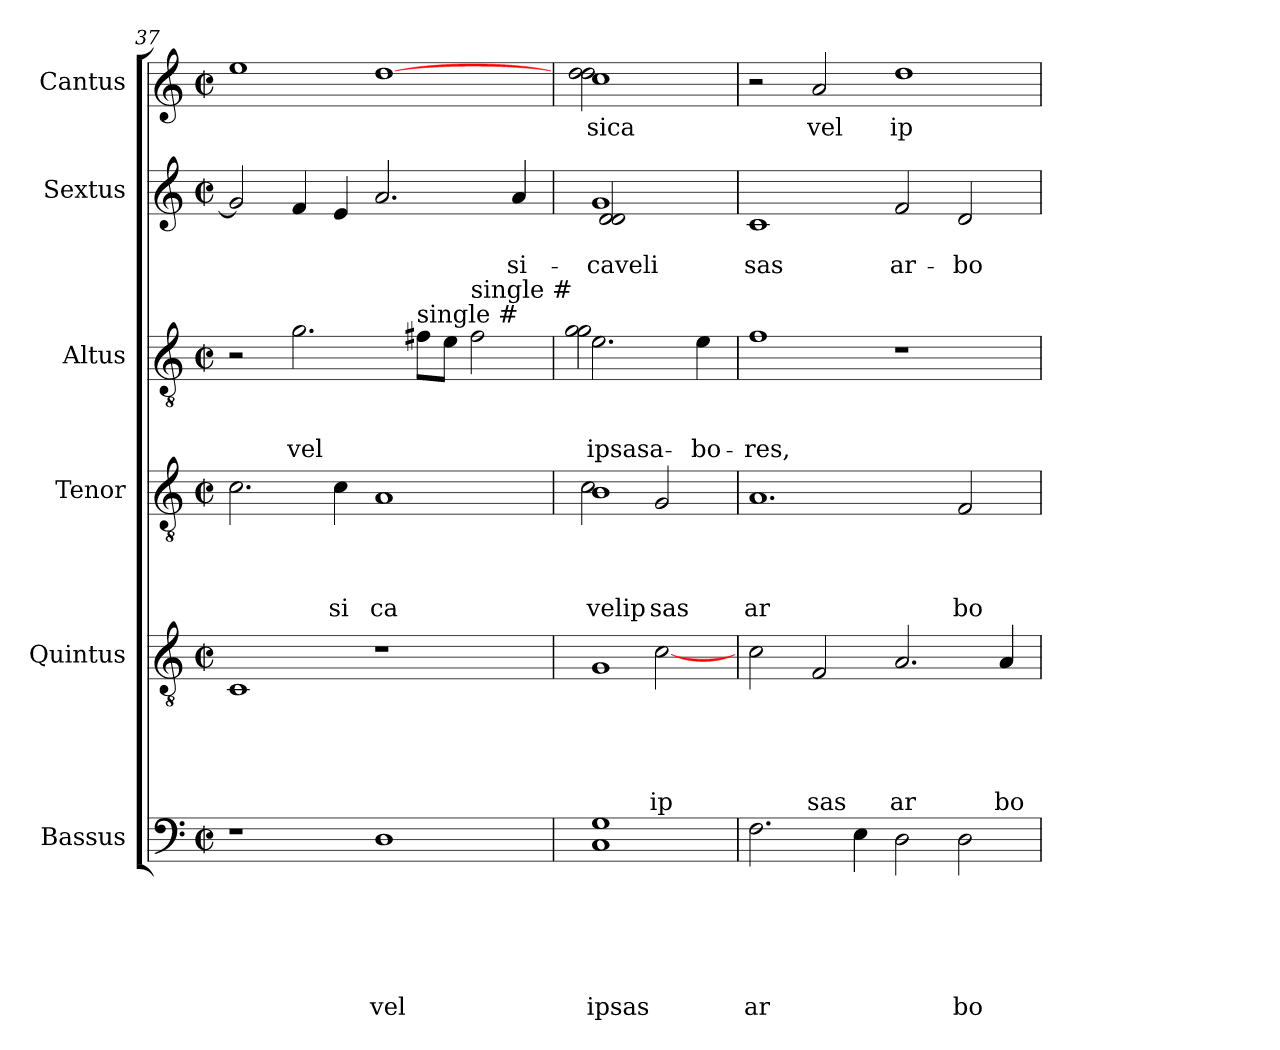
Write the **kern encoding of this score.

**kern	**text	**text	**text	**text	**text	**text	**kern	**text	**text	**text	**text	**text	**kern	**text	**text	**text	**text	**kern	**text	**text	**text	**kern	**text	**text	**kern	**text
*part6	*part6	*part6	*part6	*part6	*part6	*part6	*part5	*part5	*part5	*part5	*part5	*part5	*part4	*part4	*part4	*part4	*part4	*part3	*part3	*part3	*part3	*part2	*part2	*part2	*part1	*part1
*staff6	*staff6	*staff6	*staff6	*staff6	*staff6	*staff6	*staff5	*staff5	*staff5	*staff5	*staff5	*staff5	*staff4	*staff4	*staff4	*staff4	*staff4	*staff3	*staff3	*staff3	*staff3	*staff2	*staff2	*staff2	*staff1	*staff1
*I"Bassus	*	*	*	*	*	*	*I"Quintus	*	*	*	*	*	*I"Tenor	*	*	*	*	*I"Altus	*	*	*	*I"Sextus	*	*	*I"Cantus	*
*clefF4	*	*	*	*	*	*	*clefGv2	*	*	*	*	*	*clefGv2	*	*	*	*	*clefGv2	*	*	*	*clefG2	*	*	*clefG2	*
*k[]	*	*	*	*	*	*	*k[]	*	*	*	*	*	*k[]	*	*	*	*	*k[]	*	*	*	*k[]	*	*	*k[]	*
*C:	*	*	*	*	*	*	*C:	*	*	*	*	*	*C:	*	*	*	*	*C:	*	*	*	*C:	*	*	*C:	*
*M2/2	*	*	*	*	*	*	*M2/2	*	*	*	*	*	*M2/2	*	*	*	*	*M2/2	*	*	*	*M2/2	*	*	*M2/2	*
*met(c|)	*	*	*	*	*	*	*met(c|)	*	*	*	*	*	*met(c|)	*	*	*	*	*met(c|)	*	*	*	*met(c|)	*	*	*met(c|)	*
=37	=37	=37	=37	=37	=37	=37	=37	=37	=37	=37	=37	=37	=37	=37	=37	=37	=37	=37	=37	=37	=37	=37	=37	=37	=37	=37
1r	.	.	.	.	.	.	1C	.	.	.	.	.	2.c\	.	.	.	.	2r	.	.	.	2g/]	.	.	1ee	.
!	!	!	!	!	!	!	!	!	!	!	!	!	!	!	!	!	!	!	!	!	!LO:LY:b	!	!	!	!	!
.	.	.	.	.	.	.	.	.	.	.	.	.	.	.	.	.	.	2.g\	.	.	vel	4f/	.	.	.	.
!	!	!	!	!	!	!	!	!	!	!	!	!	!	!	!	!	!LO:LY:b	!	!	!	!	!	!	!	!	!
.	.	.	.	.	.	.	.	.	.	.	.	.	4c\	.	.	.	si	.	.	.	.	4e/	.	.	.	.
!	!	!	!	!	!	!LO:LY:b	!	!	!	!	!	!	!	!	!	!	!LO:LY:b	!	!	!	!	!	!	!	!	!
1D	.	.	.	.	.	vel	1r	.	.	.	.	.	1A	.	.	.	ca	.	.	.	.	2.a/	.	.	[>1dd	.
!	!	!	!	!	!	!	!	!	!	!	!	!	!	!	!	!	!	!LO:TX:a:t=single #	!	!	!	!	!	!	!	!
.	.	.	.	.	.	.	.	.	.	.	.	.	.	.	.	.	.	8f#\L	.	.	.	.	.	.	.	.
.	.	.	.	.	.	.	.	.	.	.	.	.	.	.	.	.	.	8e\J	.	.	.	.	.	.	.	.
!	!	!	!	!	!	!	!	!	!	!	!	!	!	!	!	!	!	!LO:TX:a:t=single #	!	!	!	!	!	!	!	!
.	.	.	.	.	.	.	.	.	.	.	.	.	.	.	.	.	.	2f#\	.	.	.	.	.	.	.	.
!	!	!	!	!	!	!	!	!	!	!	!	!	!	!	!	!	!	!	!	!	!	!	!	!LO:LY:b	!	!
.	.	.	.	.	.	.	.	.	.	.	.	.	.	.	.	.	.	.	.	.	.	4a/	.	-si-	.	.
=38	=38	=38	=38	=38	=38	=38	=38	=38	=38	=38	=38	=38	=38	=38	=38	=38	=38	=38	=38	=38	=38	=38	=38	=38	=38	=38
!	!	!	!	!	!	!LO:LY:b	!	!	!	!	!	!	!	!	!	!	!LO:LY:b	!	!	!	!LO:LY:b	!	!	!LO:LY:b	!	!LO:LY:b
*	*	*	*	*	*	*	*^	*	*	*	*	*	*^	*	*	*	*	*^	*	*	*	*^	*	*	*^	*
1C 1G	.	.	.	.	.	ipsas	1G	2ryy	.	.	.	.	.	1B	2c\	.	.	.	velip	2.e\	2g\ 2g\	.	.	-ipsasa-	1g	2d/ 2d/	.	-caveli	1cc	2dd\ 2dd\	sica
!	!	!	!	!	!	!	!	!	!	!	!	!	!LO:LY:b	!	!	!	!	!	!LO:LY:b	!	!	!	!	!	!	!	!	!	!	!	!
.	.	.	.	.	.	.	.	[>2c\	.	.	.	.	ip	.	2G/	.	.	.	sas	.	2ryy	.	.	.	.	2ryy	.	.	.	2ryy	.
!	!	!	!	!	!	!	!	!	!	!	!	!	!	!	!	!	!	!	!	!	!	!	!	!LO:LY:b	!	!	!	!	!	!	!
.	.	.	.	.	.	.	.	.	.	.	.	.	.	.	.	.	.	.	.	4e\	.	.	.	bo-	.	.	.	.	.	.	.
*	*	*	*	*	*	*	*v	*v	*	*	*	*	*	*	*	*	*	*	*	*v	*v	*	*	*	*v	*v	*	*	*v	*v	*
*	*	*	*	*	*	*	*	*	*	*	*	*	*v	*v	*	*	*	*	*	*	*	*	*	*	*	*	*
=39	=39	=39	=39	=39	=39	=39	=39	=39	=39	=39	=39	=39	=39	=39	=39	=39	=39	=39	=39	=39	=39	=39	=39	=39	=39	=39
!	!	!	!	!	!	!LO:LY:b	!	!	!	!	!	!	!	!	!	!	!LO:LY:b	!	!	!	!LO:LY:b	!	!	!LO:LY:b	!	!
2.F\	.	.	.	.	.	ar	2c\	.	.	.	.	.	1.A	.	.	.	ar	1f	.	.	-res,	1c	.	sas	2r	.
!	!	!	!	!	!	!	!	!	!	!	!	!LO:LY:b	!	!	!	!	!	!	!	!	!	!	!	!	!	!LO:LY:b
.	.	.	.	.	.	.	2F/	.	.	.	.	sas	.	.	.	.	.	.	.	.	.	.	.	.	2a/	vel
4E\	.	.	.	.	.	.	.	.	.	.	.	.	.	.	.	.	.	.	.	.	.	.	.	.	.	.
!	!	!	!	!	!	!	!	!	!	!	!	!LO:LY:b	!	!	!	!	!	!	!	!	!	!	!	!LO:LY:b	!	!LO:LY:b
2D\	.	.	.	.	.	.	2.A/	.	.	.	.	ar	.	.	.	.	.	1r	.	.	.	2f/	.	ar-	1dd	ip
!	!	!	!	!	!	!LO:LY:b	!	!	!	!	!	!	!	!	!	!	!LO:LY:b	!	!	!	!	!	!	!LO:LY:b	!	!
2D\	.	.	.	.	.	bo	.	.	.	.	.	.	2F/	.	.	.	bo	.	.	.	.	2d/	.	-bo-	.	.
!	!	!	!	!	!	!	!	!	!	!	!	!LO:LY:b	!	!	!	!	!	!	!	!	!	!	!	!	!	!
.	.	.	.	.	.	.	4A/	.	.	.	.	bo	.	.	.	.	.	.	.	.	.	.	.	.	.	.
=	=	=	=	=	=	=	=	=	=	=	=	=	=	=	=	=	=	=	=	=	=	=	=	=	=	=
*-	*-	*-	*-	*-	*-	*-	*-	*-	*-	*-	*-	*-	*-	*-	*-	*-	*-	*-	*-	*-	*-	*-	*-	*-	*-	*-
